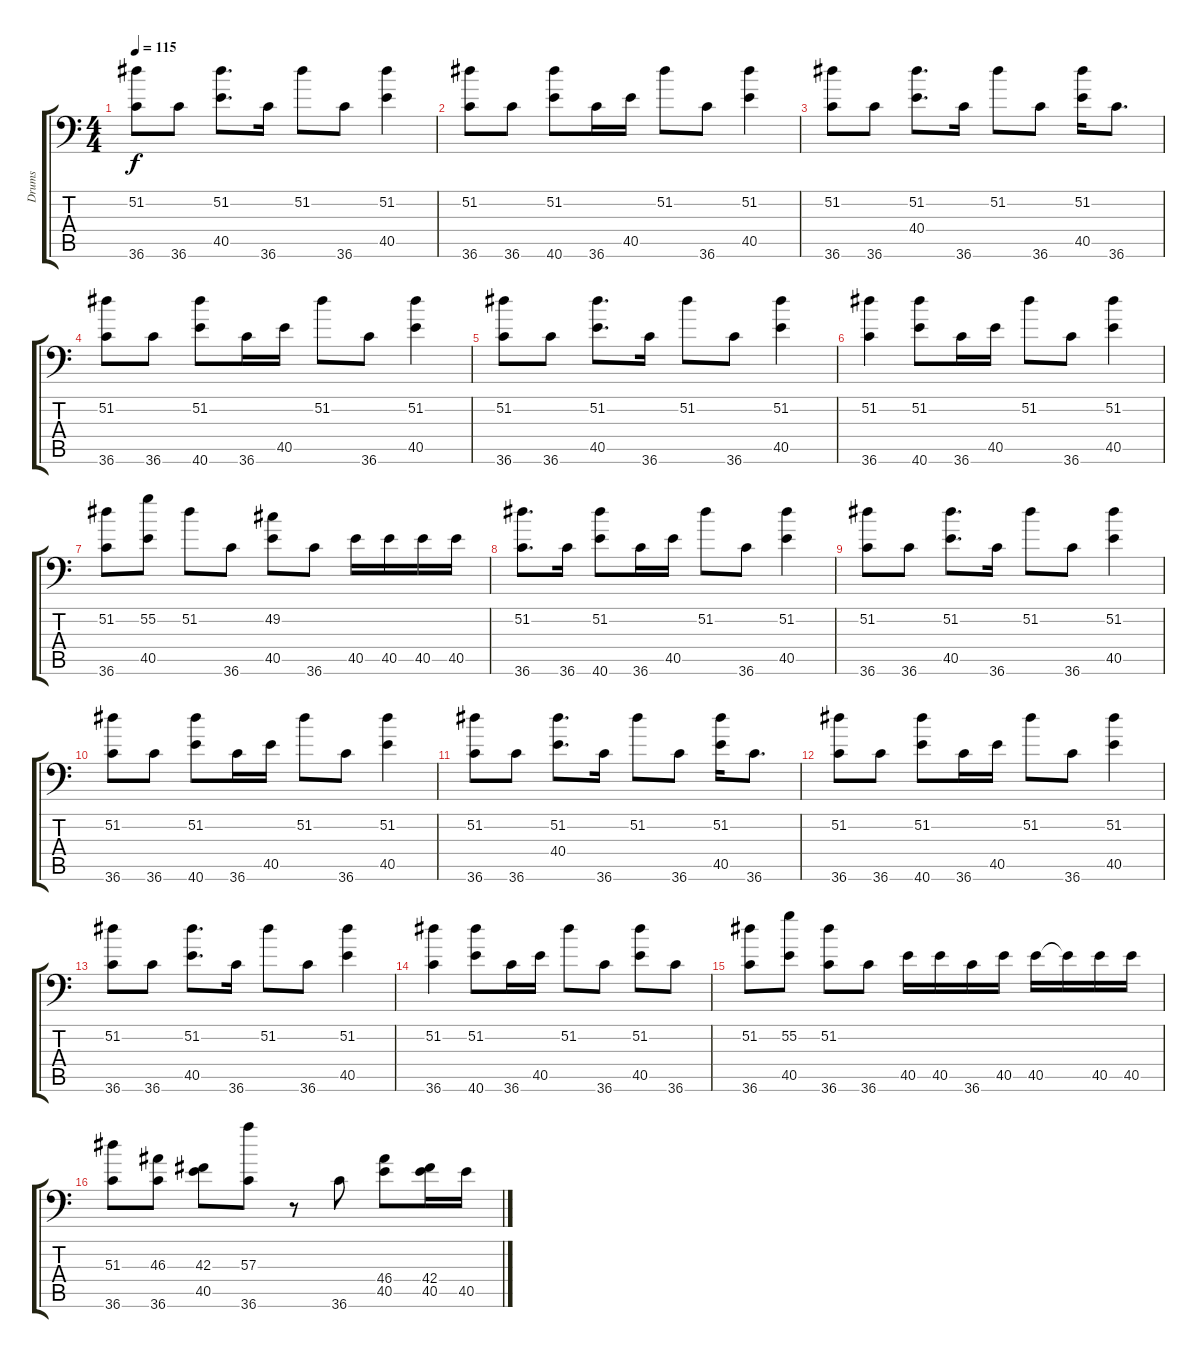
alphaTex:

\track ("Drums" "Drums") {instrument acousticgrandpiano}
\staff {score tabs}
\tuning (C-1 C-1 C-1 C-1 C-1 C-1) {hide}
\ts (4 4)
\tempo 115
\clef f4
\ks c
(51.2 36.6).8{dy f} 36.6.8 (51.2 40.5).8{d} 36.6.16 51.2.8 36.6.8 (51.2 40.5).4 |
(51.2 36.6).8 36.6.8 (51.2 40.6).8 36.6.16 40.5.16 51.2.8 36.6.8 (51.2 40.5).4 |
(51.2 36.6).8 36.6.8 (51.2 40.4).8{d} 36.6.16 51.2.8 36.6.8 (51.2 40.5).16 36.6.8{d} |
(51.2 36.6).8 36.6.8 (51.2 40.6).8 36.6.16 40.5.16 51.2.8 36.6.8 (51.2 40.5).4 |
(51.2 36.6).8 36.6.8 (51.2 40.5).8{d} 36.6.16 51.2.8 36.6.8 (51.2 40.5).4 |
(51.2 36.6).4 (51.2 40.6).8 36.6.16 40.5.16 51.2.8 36.6.8 (51.2 40.5).4 |
(51.2 36.6).8 (55.2 40.5).8 51.2.8 36.6.8 (49.2 40.5).8 36.6.8 40.5.16 40.5.16 40.5.16 40.5.16 |
(51.2 36.6).8{d} 36.6.16 (51.2 40.6).8 36.6.16 40.5.16 51.2.8 36.6.8 (51.2 40.5).4 |
(51.2 36.6).8 36.6.8 (51.2 40.5).8{d} 36.6.16 51.2.8 36.6.8 (51.2 40.5).4 |
(51.2 36.6).8 36.6.8 (51.2 40.6).8 36.6.16 40.5.16 51.2.8 36.6.8 (51.2 40.5).4 |
(51.2 36.6).8 36.6.8 (51.2 40.4).8{d} 36.6.16 51.2.8 36.6.8 (51.2 40.5).16 36.6.8{d} |
(51.2 36.6).8 36.6.8 (51.2 40.6).8 36.6.16 40.5.16 51.2.8 36.6.8 (51.2 40.5).4 |
(51.2 36.6).8 36.6.8 (51.2 40.5).8{d} 36.6.16 51.2.8 36.6.8 (51.2 40.5).4 |
(51.2 36.6).4 (51.2 40.6).8 36.6.16 40.5.16 51.2.8 36.6.8 (51.2 40.5).8 36.6.8 |
(51.2 36.6).8 (55.2 40.5).8 (51.2 36.6).8 36.6.8 40.5.16 40.5.16 36.6.16 40.5.16 40.5.16 40.5{t}.16 40.5.16 40.5.16 |
(51.3 36.6).8 (46.3 36.6).8 (42.3 40.5).8 (57.3 36.6).8 r.8 36.6.8 (46.4 40.5).8 (42.4 40.5).16 40.5.16
